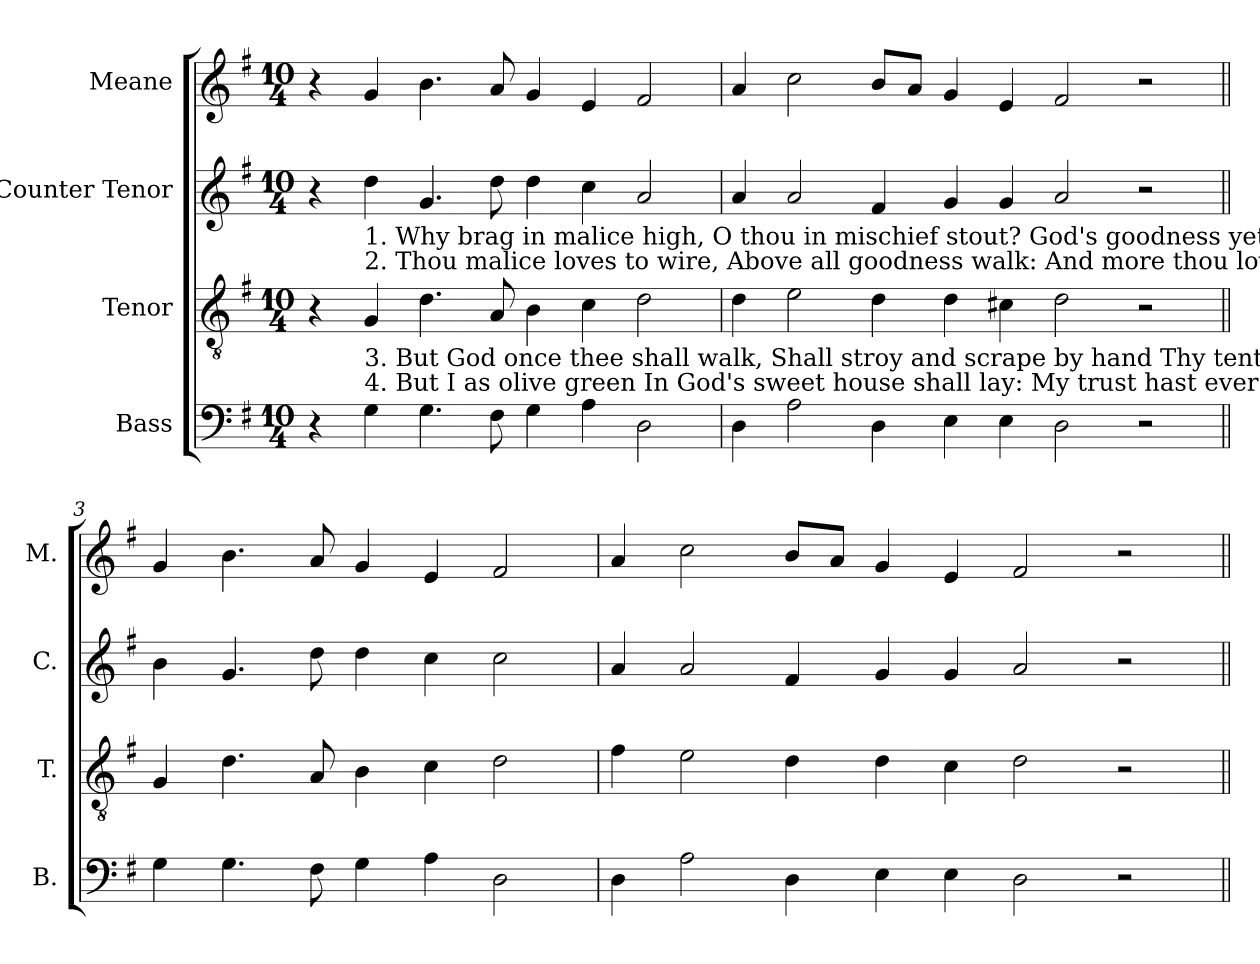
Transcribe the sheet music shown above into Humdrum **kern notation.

**kern	**kern	**kern	**kern
*part4	*part3	*part2	*part1
*staff4	*staff3	*staff2	*staff1
*I"Bass	*I"Tenor	*I"Counter Tenor	*I"Meane
*I'B.	*I'T.	*I'C.	*I'M.
*clefF4	*clefGv2	*clefG2	*clefG2
*k[f#]	*k[f#]	*k[f#]	*k[f#]
*M10/4	*M10/4	*M10/4	*M10/4
=1	=1	=1	=1
4r	4r	4r	4r
!	!	!LO:TX:b:t=1. Why brag in malice high, O thou in mischief stout?         God's goodness yet is nigh,  All day to me no doubt.	!
!	!	!LO:TX:b:t=2. Thou malice loves to wire,  Above all goodness walk&colon;      And more thou loves to lie, Then righteousness to talk.	!
!	!LO:TX:b:t=3. But God once thee shall walk, Shall stroy and scrape by hand Thy tent from thee at last  To root thee out of land.	!	!
!	!LO:TX:b:t=4. But I as olive green       In God's sweet house shall lay&colon;       My trust hast ever been   In God's good grace for aye.	!	!
4G\	4G/	4dd\	4g/
4.G\	4.d\	4.g/	4.b\
8F#\	8A/	8dd\	8a/
4G\	4B\	4dd\	4g/
4A\	4c\	4cc\	4e/
2D\	2d\	2a/	2f#/
=2	=2	=2	=2
4D\	4d\	4a/	4a/
2A\	2e\	2a/	2cc\
4D\	4d\	4f#/	8b/L
.	.	.	8a/J
4E\	4d\	4g/	4g/
4E\	4c#X\	4g/	4e/
2D\	2d\	2a/	2f#/
2r	2r	2r	2r
=3||	=3||	=3||	=3||
4G\	4G/	4b\	4g/
4.G\	4.d\	4.g/	4.b\
8F#\	8A/	8dd\	8a/
4G\	4B\	4dd\	4g/
4A\	4c\	4cc\	4e/
2D\	2d\	2cc\	2f#/
=4	=4	=4	=4
4D\	4f#\	4a/	4a/
2A\	2e\	2a/	2cc\
4D\	4d\	4f#/	8b/L
.	.	.	8a/J
4E\	4d\	4g/	4g/
4E\	4c\	4g/	4e/
2D\	2d\	2a/	2f#/
2r	2r	2r	2r
=||	=||	=||	=||
*-	*-	*-	*-
